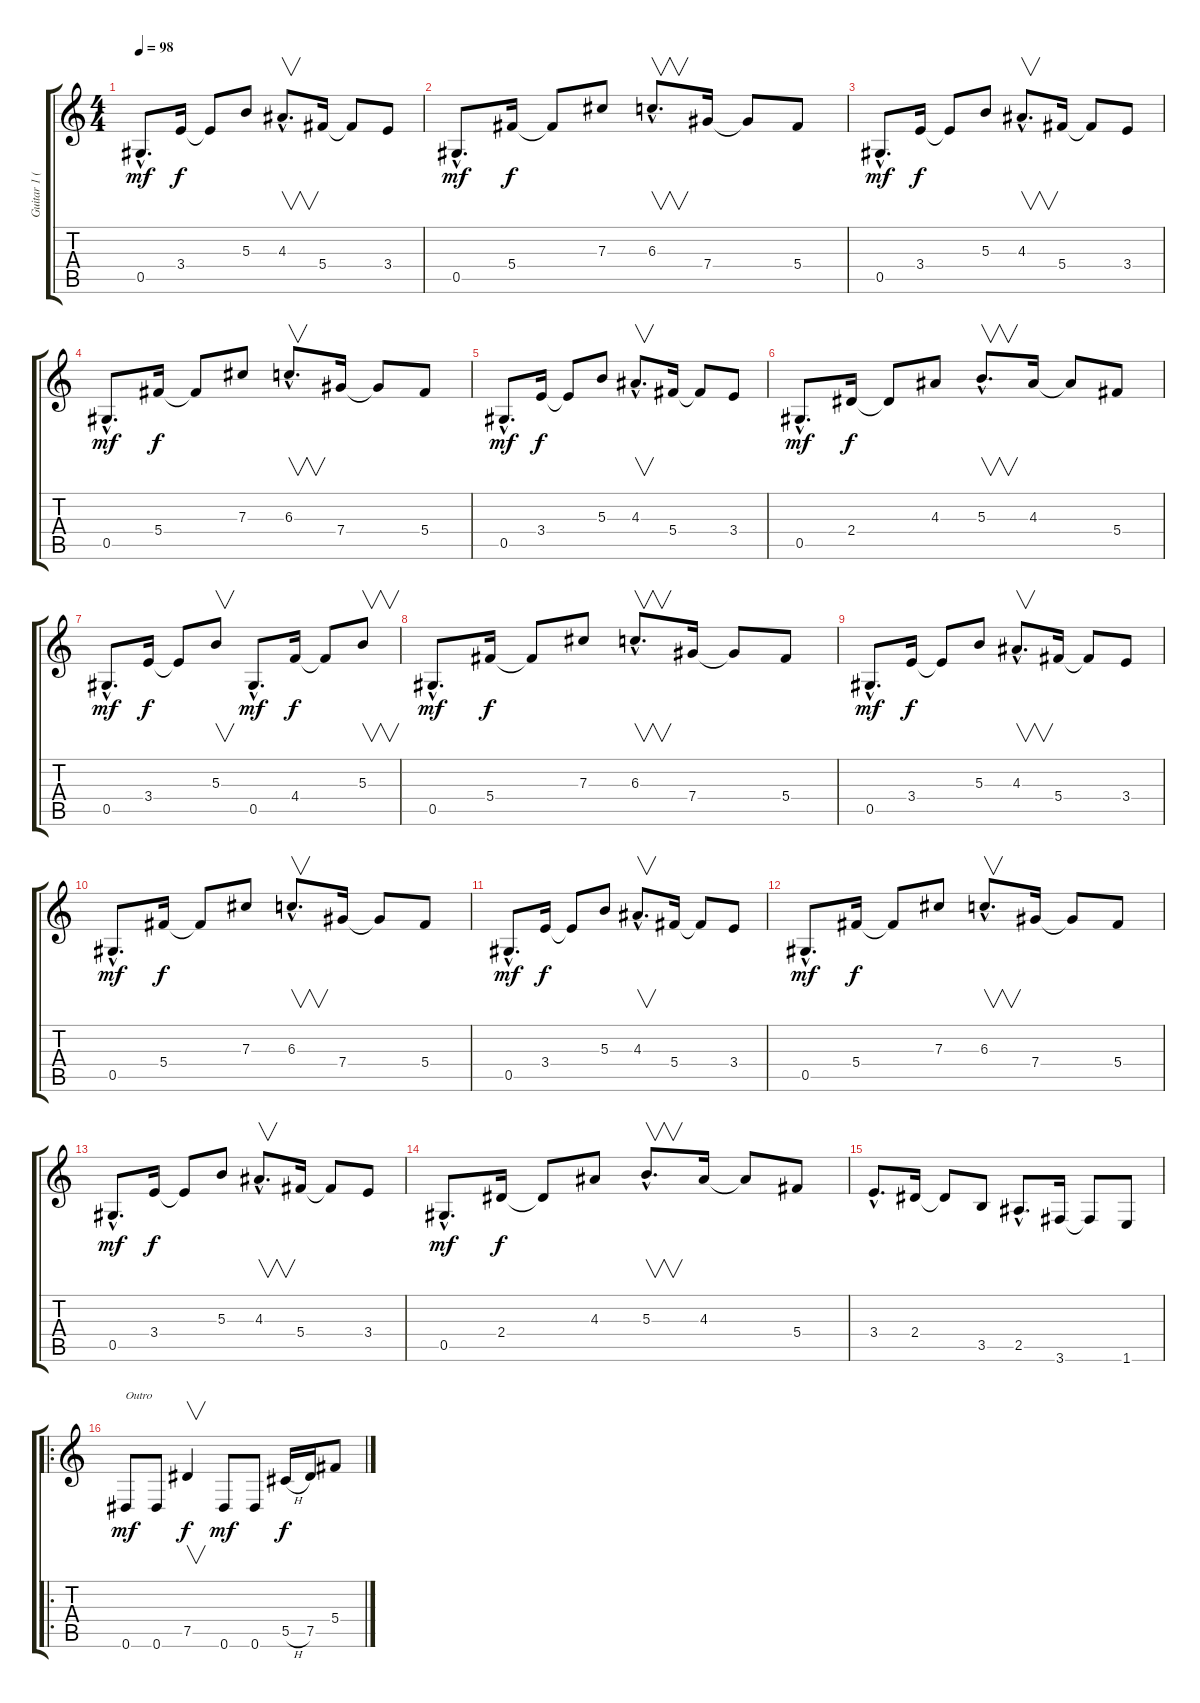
\track ("Guitar 1 (Rhythm)" "Guitar 1 (") {instrument distortionguitar}
\staff {score tabs}
\tuning (Eb4 Bb3 Gb3 Db3 Ab2 Eb2) {hide}
\ts (4 4)
\tempo 98
\clef g2
\ks c
0.5{hac}.8{d dy mf} 3.4.16{dy f} 3.4{t}.8 5.3.8 4.3{hac}.8{v d} 5.4.16 5.4{t}.8 3.4.8 |
0.5{hac}.8{d dy mf} 5.4.16{dy f} 5.4{t}.8 7.3.8 6.3{hac}.8{v d} 7.4.16 7.4{t}.8 5.4.8 |
0.5{hac}.8{d dy mf} 3.4.16{dy f} 3.4{t}.8 5.3.8 4.3{hac}.8{v d} 5.4.16 5.4{t}.8 3.4.8 |
0.5{hac}.8{d dy mf} 5.4.16{dy f} 5.4{t}.8 7.3.8 6.3{hac}.8{v d} 7.4.16 7.4{t}.8 5.4.8 |
0.5{hac}.8{d dy mf} 3.4.16{dy f} 3.4{t}.8 5.3.8 4.3{hac}.8{v d} 5.4.16 5.4{t}.8 3.4.8 |
0.5{hac}.8{d dy mf} 2.4.16{dy f} 2.4{t}.8 4.3.8 5.3{hac}.8{v d} 4.3.16 4.3{t}.8 5.4.8 |
0.5{hac}.8{d dy mf} 3.4.16{dy f} 3.4{t}.8 5.3.8{v} 0.5{hac}.8{d dy mf} 4.4.16{dy f} 4.4{t}.8 5.3.8{v} |
0.5{hac}.8{d dy mf} 5.4.16{dy f} 5.4{t}.8 7.3.8 6.3{hac}.8{v d} 7.4.16 7.4{t}.8 5.4.8 |
0.5{hac}.8{d dy mf} 3.4.16{dy f} 3.4{t}.8 5.3.8 4.3{hac}.8{v d} 5.4.16 5.4{t}.8 3.4.8 |
0.5{hac}.8{d dy mf} 5.4.16{dy f} 5.4{t}.8 7.3.8 6.3{hac}.8{v d} 7.4.16 7.4{t}.8 5.4.8 |
0.5{hac}.8{d dy mf} 3.4.16{dy f} 3.4{t}.8 5.3.8 4.3{hac}.8{v d} 5.4.16 5.4{t}.8 3.4.8 |
0.5{hac}.8{d dy mf} 5.4.16{dy f} 5.4{t}.8 7.3.8 6.3{hac}.8{v d} 7.4.16 7.4{t}.8 5.4.8 |
0.5{hac}.8{d dy mf} 3.4.16{dy f} 3.4{t}.8 5.3.8 4.3{hac}.8{v d} 5.4.16 5.4{t}.8 3.4.8 |
0.5{hac}.8{d dy mf} 2.4.16{dy f} 2.4{t}.8 4.3.8 5.3{hac}.8{v d} 4.3.16 4.3{t}.8 5.4.8 |
3.4{hac}.8{d} 2.4.16 2.4{t}.8 3.5.8 2.5{hac}.8{d} 3.6.16 3.6{t}.8 1.6.8 |
\ro
0.6.8{txt "Outro" dy mf} 0.6.8 7.5.4{v dy f} 0.6.8{dy mf} 0.6.8 5.5{h}.16{dy f} 7.5.16 5.4.8
